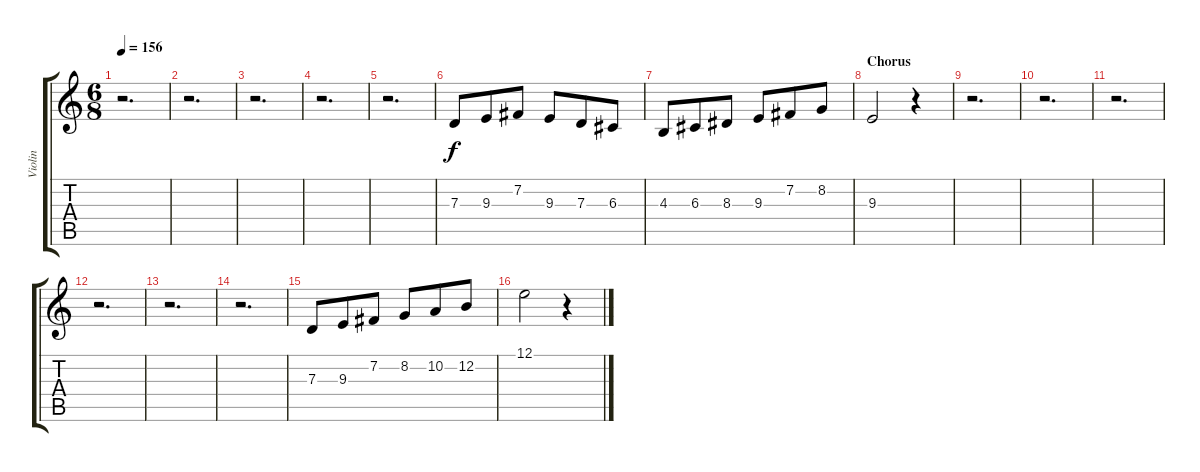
\track ("Violin" "Violin") {instrument violin}
\staff {score tabs}
\tuning (E4 B3 G3 D3 A2 E2) {hide}
\ts (6 8)
\tempo 156
\clef g2
\ks c
r.2{d dy f} |
r.2{d} |
r.2{d} |
r.2{d} |
r.2{d} |
7.3.8 9.3.8 7.2.8 9.3.8 7.3.8 6.3.8 |
4.3.8 6.3.8 8.3.8 9.3.8 7.2.8 8.2.8 |
\section ("" "Chorus")
9.3.2 r.4 |
r.2{d} |
r.2{d} |
r.2{d} |
r.2{d} |
r.2{d} |
r.2{d} |
7.3.8 9.3.8 7.2.8 8.2.8 10.2.8 12.2.8 |
12.1.2 r.4
